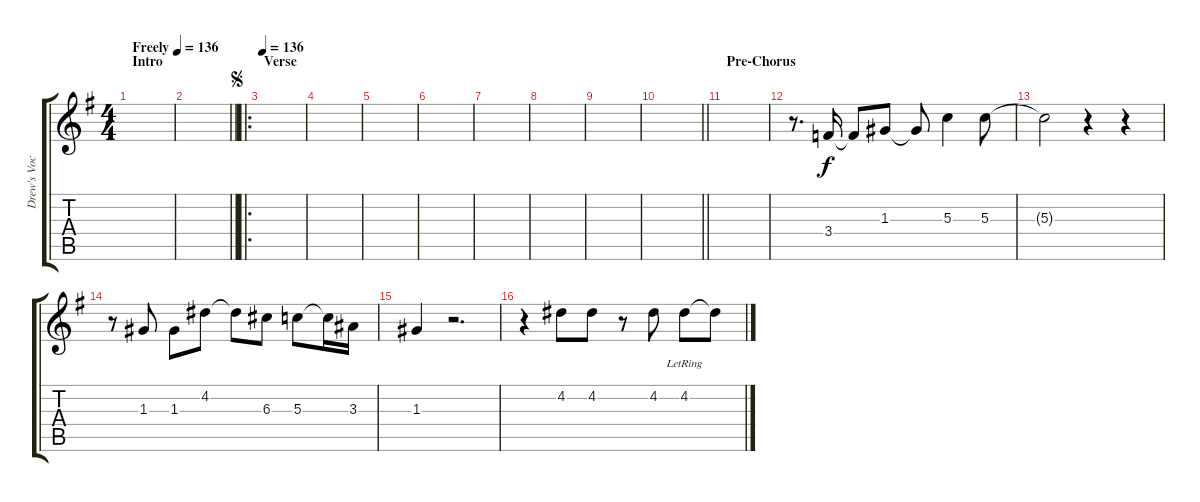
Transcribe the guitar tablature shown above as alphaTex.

\track ("Drew's Vocals" "Drew's Voc") {instrument acousticguitarnylon}
\staff {score tabs}
\tuning (E4 B3 G3 D3 A2 E2) {hide}
\ts (4 4)
\section ("" "Intro")
\tempo (136 "Freely")
\tempo 90
\tempo (136 "Freely")
\clef g2
\ks g
|
\barLineRight lightlight
|
\ro
\section ("" "Verse")
\jump segno
\tempo 136
|
|
|
|
|
|
|
\barLineRight lightlight
|
\section ("" "Pre-Chorus")
|
r.8{d} 3.4.16 3.4{t}.8 1.3.8 1.3{t}.8 5.3.4 5.3.8 |
5.3{t}.2 r.4 r.4 |
r.8 1.3.8 1.3.8 4.2.8 4.2{t}.8 6.3.8 5.3.8 5.3{t}.16 3.3.16 |
1.3.4 r.2{d} |
r.4 4.2.8 4.2.8 r.8 4.2.8 4.2{lr}.8 4.2{t}.8
